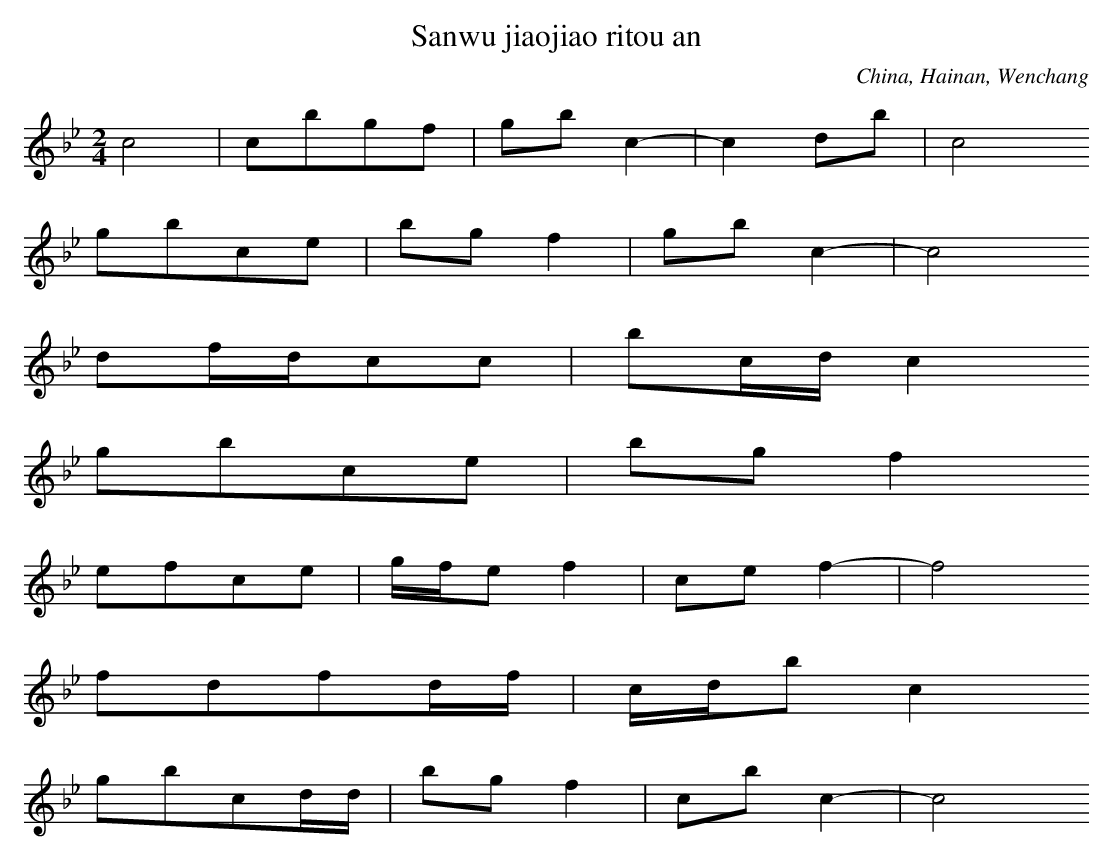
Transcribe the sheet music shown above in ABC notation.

X:1
T: Sanwu jiaojiao ritou an
O: China, Hainan, Wenchang
M: 2/4
L: 1/16
K: Bb
c8 | c2b2g2f2 | g2b2c4- | c4d2b2 | c8
g2b2c2e2 | b2g2f4 | g2b2c4- | c8
d2fdc2c2 | b2cdc4
g2b2c2e2 | b2g2f4
e2f2c2e2 | gfe2f4 | c2e2f4- | f8
f2d2f2df | cdb2c4
g2b2c2dd | b2g2f4 | c2b2c4- | c8
